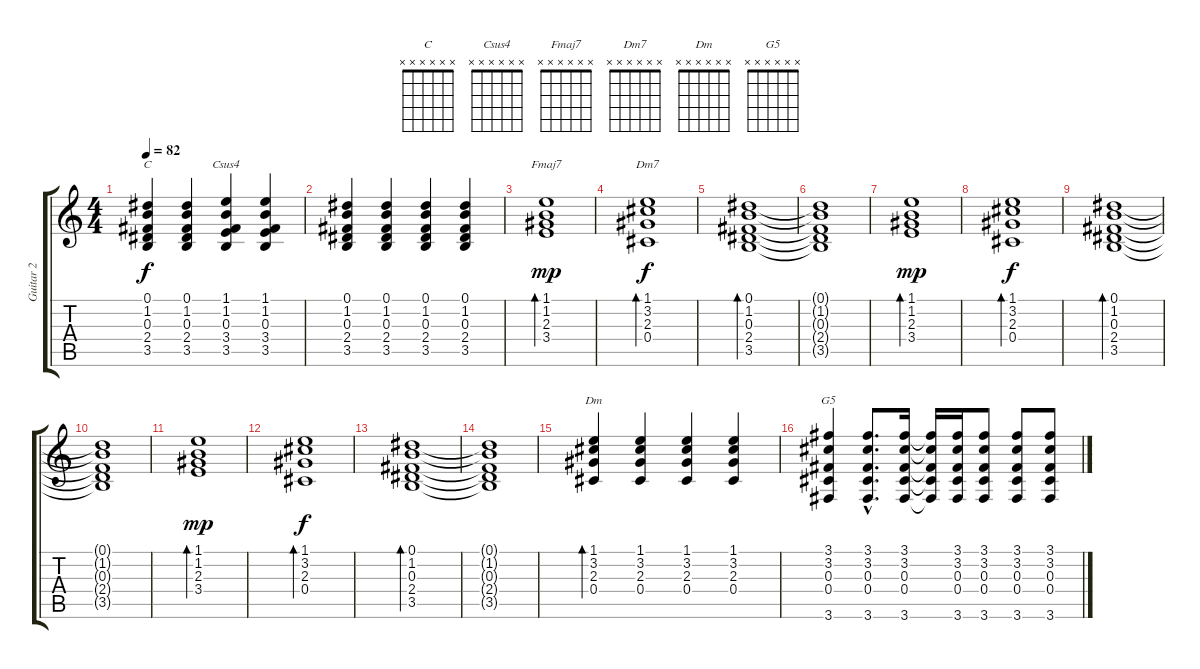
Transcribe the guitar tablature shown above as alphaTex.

\track ("Guitar 2" "Guitar 2") {instrument electricguitarjazz}
\staff {score tabs}
\tuning (Eb4 Bb3 Gb3 Db3 Ab2 Eb2) {hide}
\chord ("C" x x x x x x) {firstfret 0}
\chord ("Csus4" x x x x x x) {firstfret 0}
\chord ("Fmaj7" x x x x x x) {firstfret 0}
\chord ("Dm7" x x x x x x) {firstfret 0}
\chord ("Dm" x x x x x x) {firstfret 0}
\chord ("G5" x x x x x x) {firstfret 0}
\ts (4 4)
\tempo 82
\clef g2
\ks c
(0.1 1.2 0.3 2.4 3.5).4{ch "C" dy f} (0.1 1.2 0.3 2.4 3.5).4 (1.1 1.2 0.3 3.4 3.5).4{ch "Csus4"} (1.1 1.2 0.3 3.4 3.5).4 |
(0.1 1.2 0.3 2.4 3.5).4 (0.1 1.2 0.3 2.4 3.5).4 (0.1 1.2 0.3 2.4 3.5).4 (0.1 1.2 0.3 2.4 3.5).4 |
(1.1 1.2 2.3 3.4).1{bd 120 ch "Fmaj7" dy mp} |
(1.1 3.2 2.3 0.4).1{bd 120 ch "Dm7" dy f} |
(0.1 1.2 0.3 2.4 3.5).1{bd 120} |
(0.1{t} 1.2{t} 0.3{t} 2.4{t} 3.5{t}).1 |
(1.1 1.2 2.3 3.4).1{bd 120 dy mp} |
(1.1 3.2 2.3 0.4).1{bd 120 dy f} |
(0.1 1.2 0.3 2.4 3.5).1{bd 120} |
(0.1{t} 1.2{t} 0.3{t} 2.4{t} 3.5{t}).1 |
(1.1 1.2 2.3 3.4).1{bd 120 dy mp} |
(1.1 3.2 2.3 0.4).1{bd 120 dy f} |
(0.1 1.2 0.3 2.4 3.5).1{bd 120} |
(0.1{t} 1.2{t} 0.3{t} 2.4{t} 3.5{t}).1 |
(1.1 3.2 2.3 0.4).4{bd 120 ch "Dm"} (1.1 3.2 2.3 0.4).4 (1.1 3.2 2.3 0.4).4 (1.1 3.2 2.3 0.4).4 |
(3.1 3.2 0.3 0.4 3.6).4{ch "G5"} (3.1{hac} 3.2{hac} 0.3{hac} 0.4{hac} 3.6{hac}).8{d} (3.1 3.2 0.3 0.4 3.6).16 (3.1{t} 3.2{t} 0.3{t} 0.4{t} 3.6{t}).16 (3.1 3.2 0.3 0.4 3.6).16 (3.1 3.2 0.3 0.4 3.6).8 (3.1 3.2 0.3 0.4 3.6).8 (3.1 3.2 0.3 0.4 3.6).8
